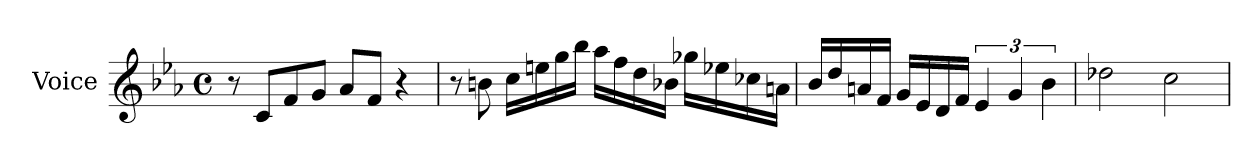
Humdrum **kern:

**kern
*part1
*staff1
*I"Voice
*I'Voice
*clefG2
*k[b-e-a-]
*M4/4
*met(c)
=1
8r
8c/L
8f/
8g/J
8a-/L
8f/J
4r
=2
8r
8bn\
16cc\LL
16een\
16gg\
16bb-\JJ
16aa-\LL
16ff\
16dd\
16b-X\JJ
16gg-X\LL
16ee-X\
16cc-X\
16an\JJ
=3
16b-/LL
16dd/
16an/
16f/JJ
16g/LL
16e-/
16d/
16f/JJ
6e-/
6g/
6b-\
=4
2dd-X\
2cc\
=
*-
